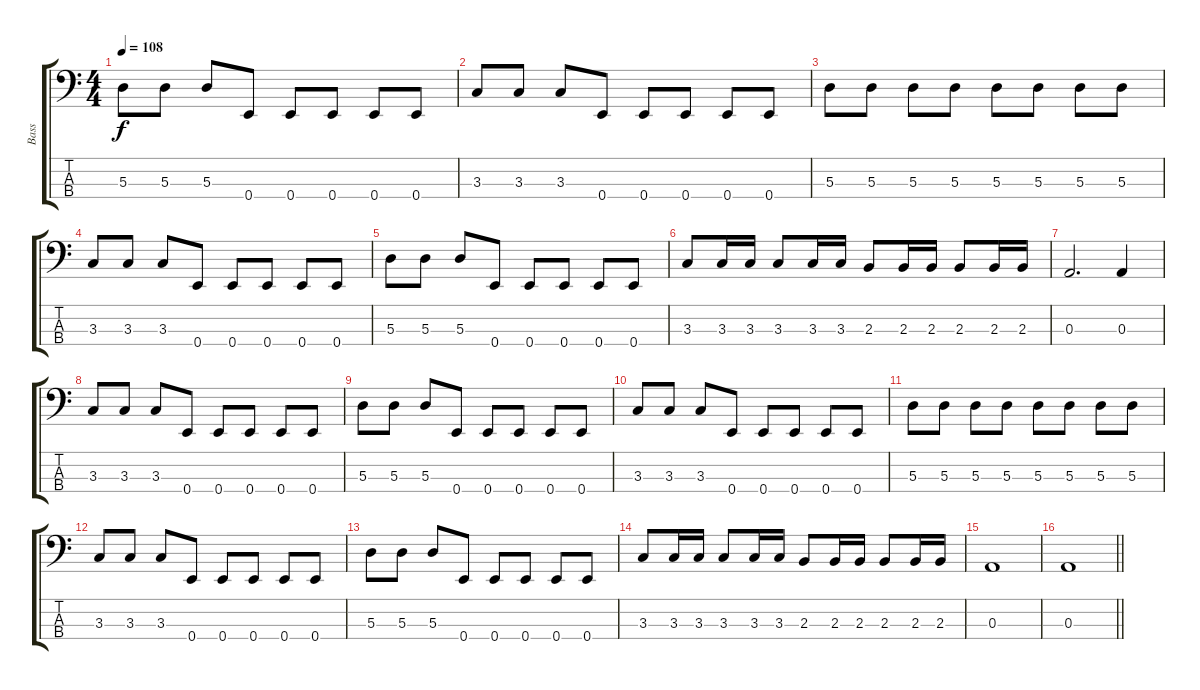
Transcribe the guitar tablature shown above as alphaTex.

\track ("Bass" "Bass") {instrument electricbassfinger}
\staff {score tabs}
\tuning (G2 D2 A1 E1) {hide}
\ts (4 4)
\tempo 108
\clef f4
\ks c
5.3.8{dy f} 5.3.8 5.3.8 0.4.8 0.4.8 0.4.8 0.4.8 0.4.8 |
3.3.8 3.3.8 3.3.8 0.4.8 0.4.8 0.4.8 0.4.8 0.4.8 |
5.3.8 5.3.8 5.3.8 5.3.8 5.3.8 5.3.8 5.3.8 5.3.8 |
3.3.8 3.3.8 3.3.8 0.4.8 0.4.8 0.4.8 0.4.8 0.4.8 |
5.3.8 5.3.8 5.3.8 0.4.8 0.4.8 0.4.8 0.4.8 0.4.8 |
3.3.8 3.3.16 3.3.16 3.3.8 3.3.16 3.3.16 2.3.8 2.3.16 2.3.16 2.3.8 2.3.16 2.3.16 |
0.3.2{d} 0.3.4 |
3.3.8 3.3.8 3.3.8 0.4.8 0.4.8 0.4.8 0.4.8 0.4.8 |
5.3.8 5.3.8 5.3.8 0.4.8 0.4.8 0.4.8 0.4.8 0.4.8 |
3.3.8 3.3.8 3.3.8 0.4.8 0.4.8 0.4.8 0.4.8 0.4.8 |
5.3.8 5.3.8 5.3.8 5.3.8 5.3.8 5.3.8 5.3.8 5.3.8 |
3.3.8 3.3.8 3.3.8 0.4.8 0.4.8 0.4.8 0.4.8 0.4.8 |
5.3.8 5.3.8 5.3.8 0.4.8 0.4.8 0.4.8 0.4.8 0.4.8 |
3.3.8 3.3.16 3.3.16 3.3.8 3.3.16 3.3.16 2.3.8 2.3.16 2.3.16 2.3.8 2.3.16 2.3.16 |
0.3.1 |
\barLineRight lightlight
0.3.1
